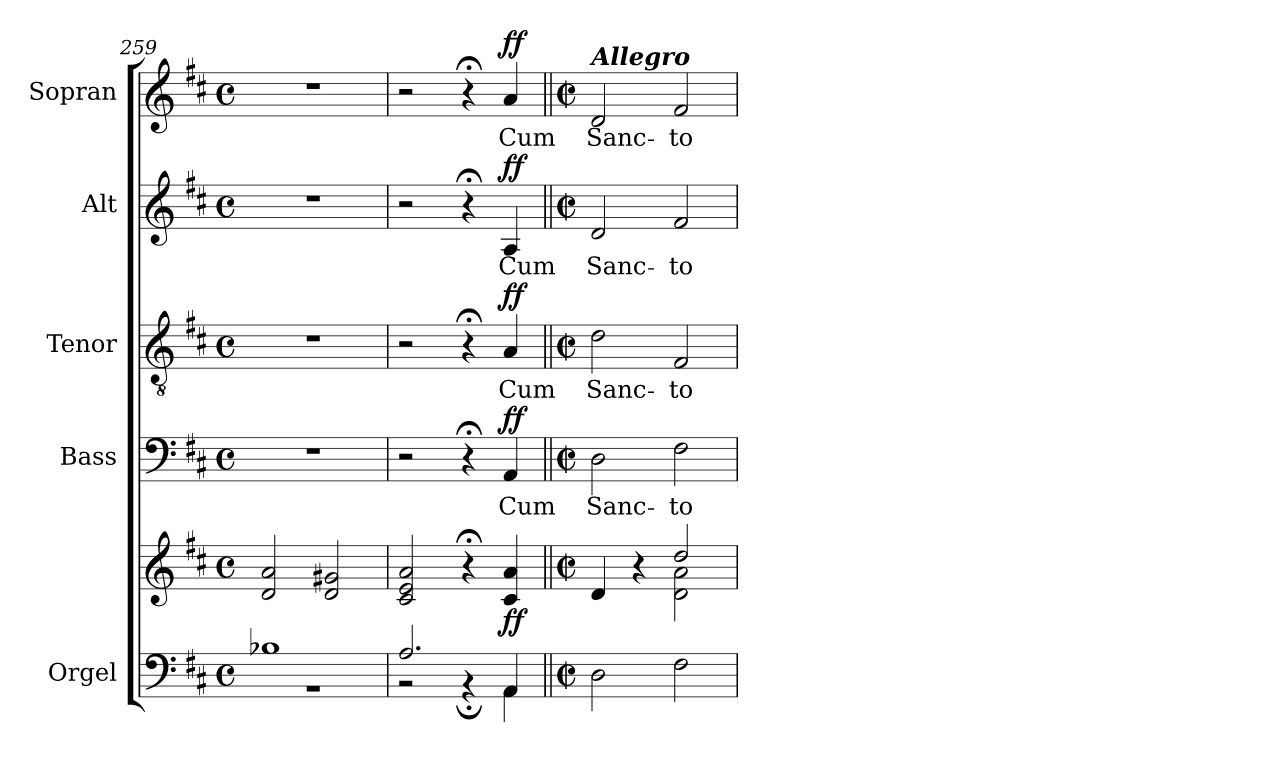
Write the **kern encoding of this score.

**kern	**kern	**dynam	**kern	**text	**dynam	**kern	**text	**dynam	**kern	**text	**dynam	**kern	**text	**dynam
*part5	*part5	*part5	*part4	*part4	*part4	*part3	*part3	*part3	*part2	*part2	*part2	*part1	*part1	*part1
*staff6	*staff5	*staff5/6	*staff4	*staff4	*staff4	*staff3	*staff3	*staff3	*staff2	*staff2	*staff2	*staff1	*staff1	*staff1
*I"Orgel	*	*	*I"Bass	*	*	*I"Tenor	*	*	*I"Alt	*	*	*I"Sopran	*	*
*I'Org.	*	*	*I'B.	*	*	*I'T.	*	*	*I'A.	*	*	*I'S.	*	*
*clefF4	*clefG2	*	*clefF4	*	*	*clefGv2	*	*	*clefG2	*	*	*clefG2	*	*
*k[f#c#]	*k[f#c#]	*	*k[f#c#]	*	*	*k[f#c#]	*	*	*k[f#c#]	*	*	*k[f#c#]	*	*
*D:	*D:	*	*D:	*	*	*D:	*	*	*D:	*	*	*D:	*	*
*M4/4	*M4/4	*	*M4/4	*	*	*M4/4	*	*	*M4/4	*	*	*M4/4	*	*
*met(c)	*met(c)	*	*met(c)	*	*	*met(c)	*	*	*met(c)	*	*	*met(c)	*	*
=259	=259	=259	=259	=259	=259	=259	=259	=259	=259	=259	=259	=259	=259	=259
*^	*	*	*	*	*	*	*	*	*	*	*	*	*	*
1B-X	1rBB	2d/ 2a/	.	1r	.	.	1r	.	.	1r	.	.	1r	.	.
.	.	2d/ 2g#X/	.	.	.	.	.	.	.	.	.	.	.	.	.
=260	=260	=260	=260	=260	=260	=260	=260	=260	=260	=260	=260	=260	=260	=260	=260
2.A/	2rBB	2c#/ 2e/ 2a/	.	2r	.	.	2r	.	.	2r	.	.	2r	.	.
.	4r;BB	4r;<	.	4r;<	.	.	4r;<	.	.	4r;<	.	.	4r;<	.	.
!	!	!	!LO:DY:b	!	!LO:LY:b	!LO:DY:a	!	!LO:LY:b	!LO:DY:a	!	!LO:LY:b	!LO:DY:a	!	!LO:LY:b	!LO:DY:a
4AA/	4AA\	4c#/ 4a/	ff	4AA/	Cum	ff	4A/	Cum	ff	4A/	Cum	ff	4a/	Cum	ff
*v	*v	*	*	*	*	*	*	*	*	*	*	*	*	*	*
!!LO:LB:g=z
=261||	=261||	=261||	=261||	=261||	=261||	=261||	=261||	=261||	=261||	=261||	=261||	=261||	=261||	=261||
*M2/2	*M2/2	*	*M2/2	*	*	*M2/2	*	*	*M2/2	*	*	*M2/2	*	*
*met(c|)	*met(c|)	*	*met(c|)	*	*	*met(c|)	*	*	*met(c|)	*	*	*met(c|)	*	*
*^	*^	*	*	*	*	*	*	*	*	*	*	*	*	*
!	!	!	!	!	!	!	!	!	!	!	!	!	!	!LO:TX:a:Bi:t=Allegro	!	!
!	!	!	!	!	!	!LO:LY:b	!	!	!LO:LY:b	!	!	!LO:LY:b	!	!	!LO:LY:b	!
*v	*v	*	*	*	*	*	*	*	*	*	*	*	*	*	*	*
2D\	4d/	2ryy	.	2D\	Sanc-	.	2d\	Sanc-	.	2d/	Sanc-	.	2d/	Sanc-	.
.	4r	.	.	.	.	.	.	.	.	.	.	.	.	.	.
!	!	!	!	!	!LO:LY:b	!	!	!LO:LY:b	!	!	!LO:LY:b	!	!	!LO:LY:b	!
2F#\	2dd/	2d\ 2a\	.	2F#\	-to	.	2F#/	-to	.	2f#/	-to	.	2f#/	-to	.
*	*v	*v	*	*	*	*	*	*	*	*	*	*	*	*	*
=	=	=	=	=	=	=	=	=	=	=	=	=	=	=
*-	*-	*-	*-	*-	*-	*-	*-	*-	*-	*-	*-	*-	*-	*-
